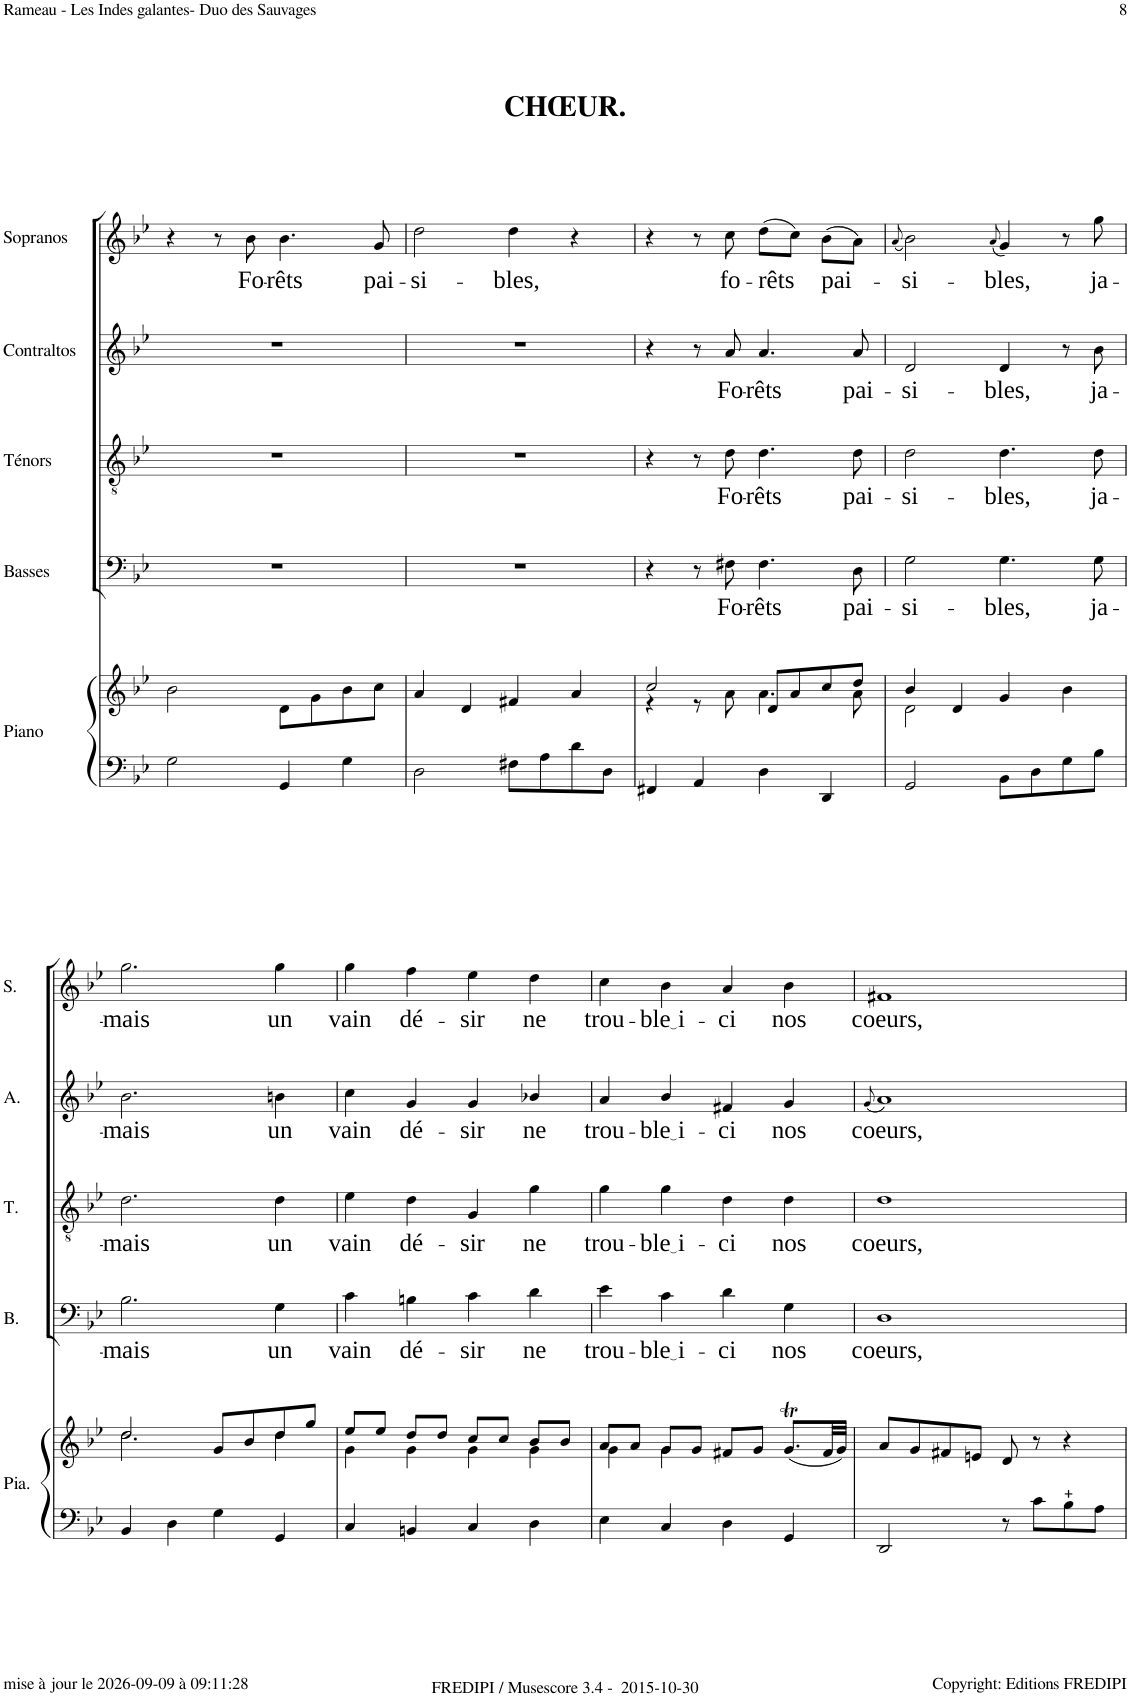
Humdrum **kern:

**kern	**kern	**kern	**text	**kern	**text	**kern	**text	**kern	**text
*part5	*part5	*part4	*part4	*part3	*part3	*part2	*part2	*part1	*part1
*staff6	*staff5	*staff4	*staff4	*staff3	*staff3	*staff2	*staff2	*staff1	*staff1
*I"Piano	*	*I"Basses	*	*I"Ténors	*	*I"Contraltos	*	*I"Sopranos	*
*I'Pia.	*	*I'B.	*	*I'T.	*	*	*	*I'S.	*
!!LO:PB:g=z
*clefF4	*clefG2	*clefF4	*	*clefGv2	*	*clefG2	*	*clefG2	*
*k[b-e-]	*k[b-e-]	*k[b-e-]	*	*k[b-e-]	*	*k[b-e-]	*	*k[b-e-]	*
*M2/2	*M2/2	*M2/2	*	*M2/2	*	*M2/2	*	*M2/2	*
=81	=81	=81	=81	=81	=81	=81	=81	=81	=81
2G\	2b-\	1r	.	1r	.	1r	.	4r	.
.	.	.	.	.	.	.	.	8r	.
!	!	!	!	!	!	!	!	!	!LO:LY:b
.	.	.	.	.	.	.	.	8b-\	Fo-
!	!	!	!	!	!	!	!	!	!LO:LY:b
4GG/	8d\L	.	.	.	.	.	.	4.b-\	-rêts
.	8g\	.	.	.	.	.	.	.	.
4G\	8b-\	.	.	.	.	.	.	.	.
!	!	!	!	!	!	!	!	!	!LO:LY:b
.	8cc\J	.	.	.	.	.	.	8g/	pai-
=82	=82	=82	=82	=82	=82	=82	=82	=82	=82
!	!	!	!	!	!	!	!	!	!LO:LY:b
2D\	4a/	1r	.	1r	.	1r	.	2dd\	-si-
.	4d/	.	.	.	.	.	.	.	.
!	!	!	!	!	!	!	!	!	!LO:LY:b
8F#X\L	4f#X/	.	.	.	.	.	.	4dd\	-bles,
8A\	.	.	.	.	.	.	.	.	.
8d\	4a/	.	.	.	.	.	.	4r	.
8D\J	.	.	.	.	.	.	.	.	.
=83	=83	=83	=83	=83	=83	=83	=83	=83	=83
*	*^	*	*	*	*	*	*	*	*
4FF#X/	2cc/	4r	4r	.	4r	.	4r	.	4r	.
4AA/	.	8r	8r	.	8r	.	8r	.	8r	.
!	!	!	!	!LO:LY:b	!	!LO:LY:b	!	!LO:LY:b	!	!LO:LY:b
.	.	8a\	8F#X\	Fo-	8d\	Fo-	8a/	Fo-	8cc\	fo-
!	!	!	!	!LO:LY:b	!	!LO:LY:b	!	!LO:LY:b	!	!LO:LY:b
4D\	8d/L	4.a\	4.F#\	-rêts	4.d\	-rêts	4.a/	-rêts	(8dd\L	-rêts
.	8a/	.	.	.	.	.	.	.	8cc\J)	.
!	!	!	!	!	!	!	!	!	!	!LO:LY:b
4DD/	8cc/	.	.	.	.	.	.	.	(8b-\L	pai-
!	!	!	!	!LO:LY:b	!	!LO:LY:b	!	!LO:LY:b	!	!
.	8dd/J	8a\	8D\	pai-	8d\	pai-	8a/	pai-	8a\J)	.
=84	=84	=84	=84	=84	=84	=84	=84	=84	=84	=84
.	.	.	.	.	.	.	.	.	(8qa/	.
!	!	!	!	!LO:LY:b	!	!LO:LY:b	!	!LO:LY:b	!	!LO:LY:b
2GG/	4b-/	2d\	2G\	-si-	2d\	-si-	2d/	-si-	2b-\)	-si-
.	4d/	.	.	.	.	.	.	.	.	.
.	.	.	.	.	.	.	.	.	(8qa/	.
!	!	!	!	!LO:LY:b	!	!LO:LY:b	!	!LO:LY:b	!	!LO:LY:b
8BB-\L	4g/	2ryy	4.G\	-bles,	4.d\	-bles,	4d/	-bles,	4g/)	-bles,
8D\	.	.	.	.	.	.	.	.	.	.
8G\	4b-\	.	.	.	.	.	8r	.	8r	.
!	!	!	!	!LO:LY:b	!	!LO:LY:b	!	!LO:LY:b	!	!LO:LY:b
8B-\J	.	.	8G\	ja-	8d\	ja-	8b-\	ja-	8gg\	ja-
!!LO:LB:g=z
=85	=85	=85	=85	=85	=85	=85	=85	=85	=85	=85
!	!	!LO:N:head=open	!	!LO:LY:b	!	!LO:LY:b	!	!LO:LY:b	!	!LO:LY:b
4BB-/	2dd/	2.dd\	2.B-\	-mais	2.d\	-mais	2.b-\	-mais	2.gg\	-mais
4D\	.	.	.	.	.	.	.	.	.	.
4G\	8g/L	.	.	.	.	.	.	.	.	.
.	8b-/	.	.	.	.	.	.	.	.	.
!	!	!	!	!LO:LY:b	!	!LO:LY:b	!	!LO:LY:b	!	!LO:LY:b
4GG/	8dd/	4dd\	4G\	un	4d\	un	4bn\	un	4gg\	un
.	8gg/J	.	.	.	.	.	.	.	.	.
=86	=86	=86	=86	=86	=86	=86	=86	=86	=86	=86
!	!	!	!	!LO:LY:b	!	!LO:LY:b	!	!LO:LY:b	!	!LO:LY:b
4C/	8ee-/L	4g\	4c\	vain	4e-\	vain	4cc\	vain	4gg\	vain
.	8ee-/J	.	.	.	.	.	.	.	.	.
!	!	!	!	!LO:LY:b	!	!LO:LY:b	!	!LO:LY:b	!	!LO:LY:b
4BBn/	8dd/L	4g\	4Bn\	dé-	4d\	dé-	4g/	dé-	4ff\	dé-
.	8dd/J	.	.	.	.	.	.	.	.	.
!	!	!	!	!LO:LY:b	!	!LO:LY:b	!	!LO:LY:b	!	!LO:LY:b
4C/	8cc/L	4g\	4c\	-sir	4G/	-sir	4g/	-sir	4ee-\	-sir
.	8cc/J	.	.	.	.	.	.	.	.	.
!	!	!	!	!LO:LY:b	!	!LO:LY:b	!	!LO:LY:b	!	!LO:LY:b
4D\	8b-/L	4g\	4d\	ne	4g\	ne	4b-X/	ne	4dd\	ne
.	8b-/J	.	.	.	.	.	.	.	.	.
=87	=87	=87	=87	=87	=87	=87	=87	=87	=87	=87
!	!	!	!	!LO:LY:b	!	!LO:LY:b	!	!LO:LY:b	!	!LO:LY:b
4E-\	8a/L	4g\	4e-\	trou-	4g\	trou-	4a/	trou-	4cc\	trou-
.	8a/J	.	.	.	.	.	.	.	.	.
!	!	!	!	!LO:LY:b	!	!LO:LY:b	!	!LO:LY:b	!	!LO:LY:b
4C/	8g/L	4g\	4c\	ble i	4g\	ble i	4b-/	ble i	4b-\	ble i
.	8g/J	.	.	.	.	.	.	.	.	.
!	!	!	!	!LO:LY:b	!	!LO:LY:b	!	!LO:LY:b	!	!LO:LY:b
4D\	8f#X/L	2ryy	4d\	-ci	4d\	-ci	4f#X/	-ci	4a/	-ci
.	8g/J	.	.	.	.	.	.	.	.	.
!	!	!	!	!LO:LY:b	!	!LO:LY:b	!	!LO:LY:b	!	!LO:LY:b
4GG/	(<8.gT/L	.	4G\	nos	4d\	nos	4g/	nos	4b-\	nos
.	32f#/LL	.	.	.	.	.	.	.	.	.
.	32g/JJJ)	.	.	.	.	.	.	.	.	.
*	*v	*v	*	*	*	*	*	*	*	*
=88	=88	=88	=88	=88	=88	=88	=88	=88	=88
.	.	.	.	.	.	(8qg/	.	.	.
!	!	!	!LO:LY:b	!	!LO:LY:b	!	!LO:LY:b	!	!LO:LY:b
2DD/	8a/L	1D	coeurs,	1d	coeurs,	1a)	coeurs,	1f#X	coeurs,
.	8g/	.	.	.	.	.	.	.	.
.	8f#X/	.	.	.	.	.	.	.	.
.	8en/J	.	.	.	.	.	.	.	.
8r	8d/	.	.	.	.	.	.	.	.
8c\L	8r	.	.	.	.	.	.	.	.
8B-\	4r	.	.	.	.	.	.	.	.
8A\J	.	.	.	.	.	.	.	.	.
=	=	=	=	=	=	=	=	=	=
*-	*-	*-	*-	*-	*-	*-	*-	*-	*-
